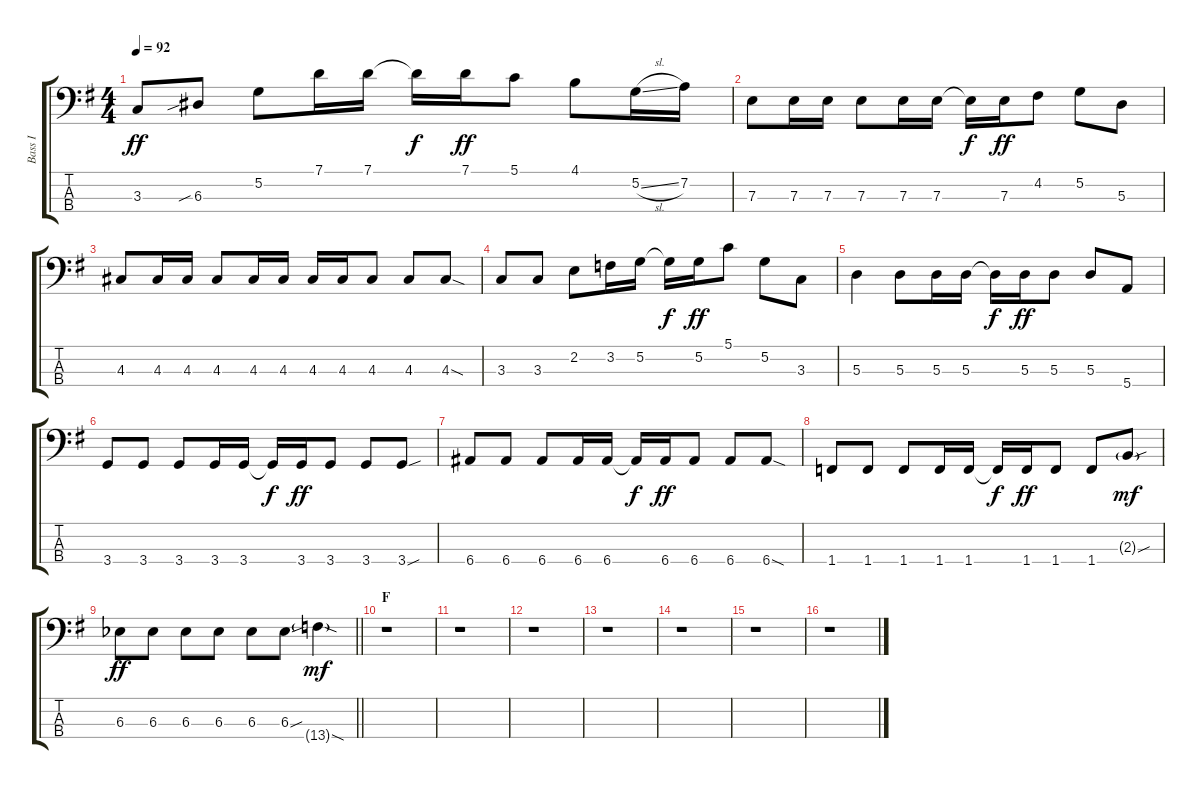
\track ("Bass I" "Bass I") {instrument electricbasspick}
\staff {score tabs}
\tuning (G2 D2 A1 E1) {hide}
\ts (4 4)
\tempo 92
\clef f4
\ks g
3.3.8{dy ff} 6.3{sib}.8 5.2.8 7.1.16 7.1.16 7.1{t}.16{dy f} 7.1.16{dy ff} 5.1.8 4.1.8 5.2{sl}.16 7.2.16 |
7.3.8 7.3.16 7.3.16 7.3.8 7.3.16 7.3.16 7.3{t}.16{dy f} 7.3.16{dy ff} 4.2.8 5.2.8 5.3.8 |
4.3.8 4.3.16 4.3.16 4.3.8 4.3.16 4.3.16 4.3.16 4.3.16 4.3.8 4.3.8 4.3{sod}.8 |
3.3.8 3.3.8 2.2.8 3.2.16 5.2.16 5.2{t}.16{dy f} 5.2.16{dy ff} 5.1.8 5.2.8 3.3.8 |
5.3.4 5.3.8 5.3.16 5.3.16 5.3{t}.16{dy f} 5.3.16{dy ff} 5.3.8 5.3.8 5.4.8 |
3.4.8 3.4.8 3.4.8 3.4.16 3.4.16 3.4{t}.16{dy f} 3.4.16{dy ff} 3.4.8 3.4.8 3.4{sou}.8 |
6.4.8 6.4.8 6.4.8 6.4.16 6.4.16 6.4{t}.16{dy f} 6.4.16{dy ff} 6.4.8 6.4.8 6.4{sod}.8 |
1.4.8 1.4.8 1.4.8 1.4.16 1.4.16 1.4{t}.16{dy f} 1.4.16{dy ff} 1.4.8 1.4.8 2.3{sou g}.8{dy mf} |
\barLineRight lightlight
6.3{acc b}.8{dy ff} 6.3{acc b}.8 6.3{acc b}.8 6.3{acc b}.8 6.3{acc b}.8 6.3{sou acc b}.8 13.4{sod g}.4{dy mf} |
\section ("" "F")
r.1 |
r.1 |
r.1 |
r.1 |
r.1 |
r.1 |
r.1
